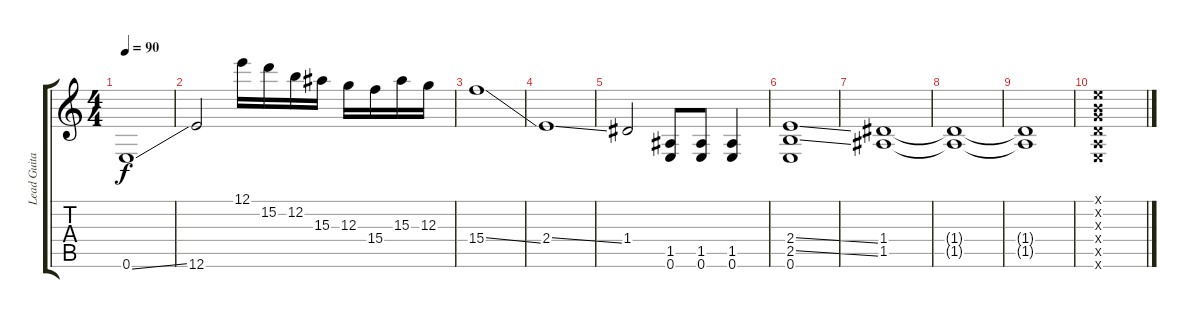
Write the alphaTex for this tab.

\track ("Lead Guitar" "Lead Guita") {instrument distortionguitar}
\staff {score tabs}
\tuning (E4 B3 G3 D3 A2 E2) {hide}
\ts (4 4)
\tempo 90
\clef g2
\ks c
0.6{ss}.1{dy f} |
12.6.2 12.1.16 15.2.16 12.2.16 15.3.16 12.3.16 15.4.16 15.3.16 12.3.16 |
15.4{ss}.1 |
2.4{ss}.1 |
1.4.2 (1.5 0.6).8 (1.5 0.6).8 (1.5 0.6).4 |
(2.4{ss} 2.5{ss} 0.6).1 |
(1.4 1.5).1 |
(1.4{t} 1.5{t}).1 |
(1.4{t} 1.5{t}).1 |
(0.1{x} 0.2{x} 0.3{x} 0.4{x} 0.5{x} 0.6{x}).1
